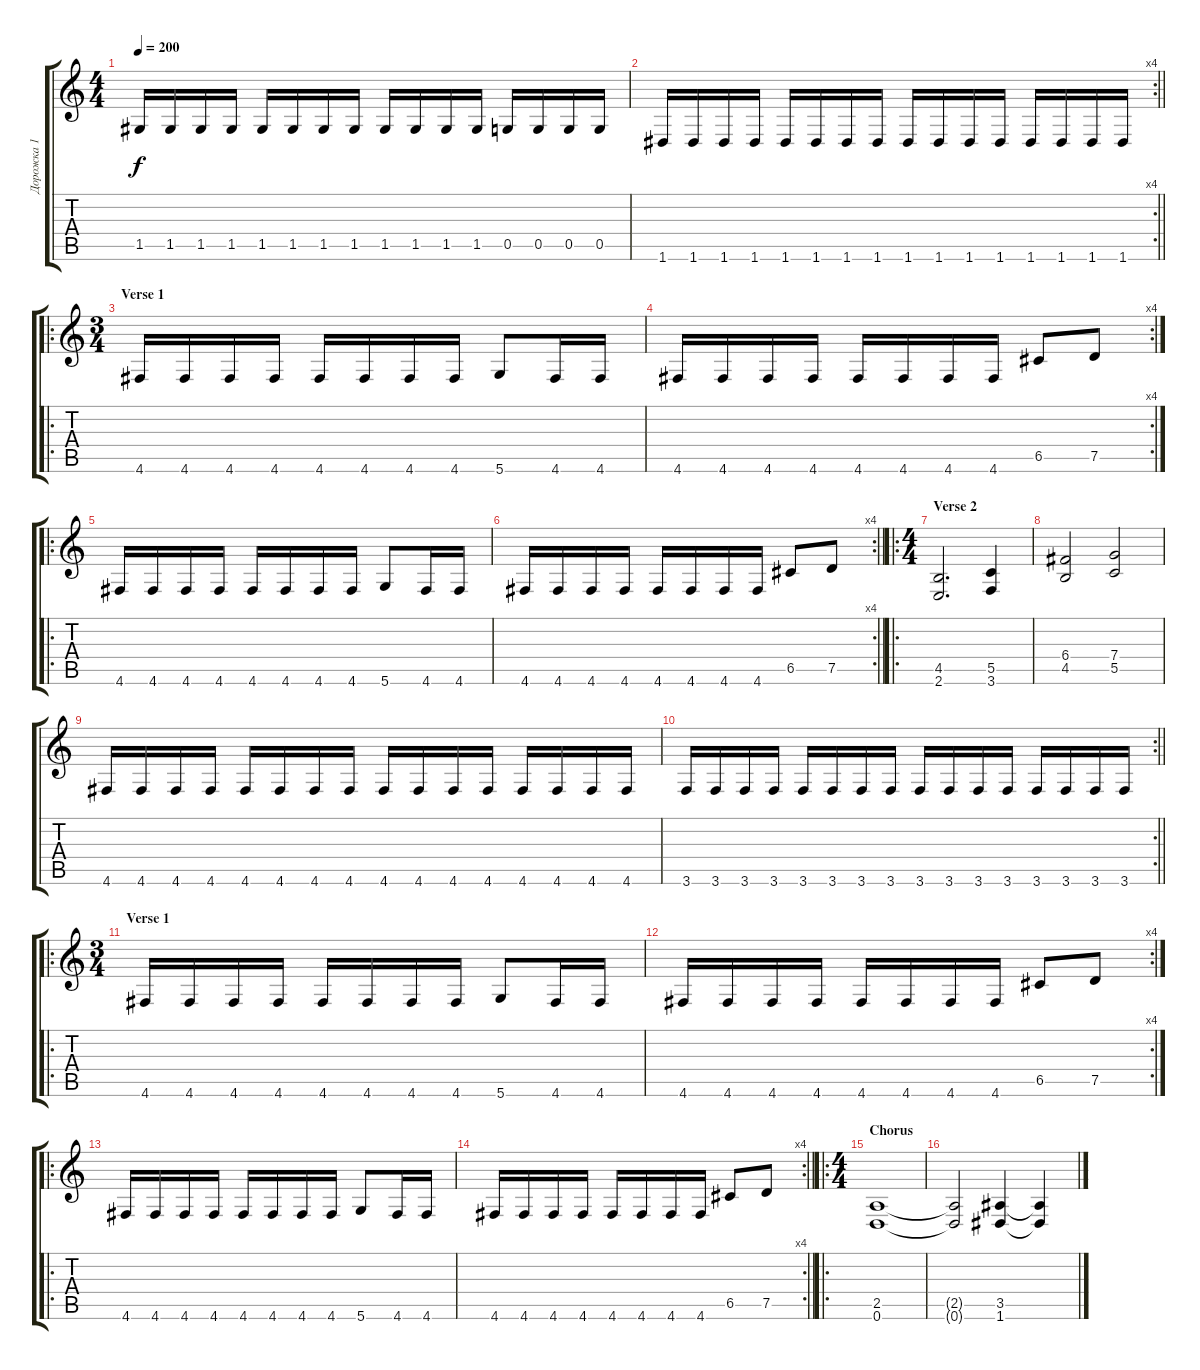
\track ("Дорожка 1" "Дорожка 1") {instrument distortionguitar}
\staff {score tabs}
\tuning (D4 A3 F3 C3 G2 D2) {hide}
\ts (4 4)
\tempo 200
\clef g2
\ks c
1.5.16{dy f} 1.5.16 1.5.16 1.5.16 1.5.16 1.5.16 1.5.16 1.5.16 1.5.16 1.5.16 1.5.16 1.5.16 0.5.16 0.5.16 0.5.16 0.5.16 |
\rc 4
\barLineRight lightlight
1.6.16 1.6.16 1.6.16 1.6.16 1.6.16 1.6.16 1.6.16 1.6.16 1.6.16 1.6.16 1.6.16 1.6.16 1.6.16 1.6.16 1.6.16 1.6.16 |
\ro
\ts (3 4)
\section ("" "Verse 1")
4.6.16 4.6.16 4.6.16 4.6.16 4.6.16 4.6.16 4.6.16 4.6.16 5.6.8 4.6.16 4.6.16 |
\rc 4
4.6.16 4.6.16 4.6.16 4.6.16 4.6.16 4.6.16 4.6.16 4.6.16 6.5.8 7.5.8 |
\ro
4.6.16 4.6.16 4.6.16 4.6.16 4.6.16 4.6.16 4.6.16 4.6.16 5.6.8 4.6.16 4.6.16 |
\rc 4
\barLineRight lightlight
4.6.16 4.6.16 4.6.16 4.6.16 4.6.16 4.6.16 4.6.16 4.6.16 6.5.8 7.5.8 |
\ro
\ts (4 4)
\section ("" "Verse 2")
(4.5 2.6).2{d} (5.5 3.6).4 |
(6.4 4.5).2 (7.4 5.5).2 |
4.6.16 4.6.16 4.6.16 4.6.16 4.6.16 4.6.16 4.6.16 4.6.16 4.6.16 4.6.16 4.6.16 4.6.16 4.6.16 4.6.16 4.6.16 4.6.16 |
\rc 2
\barLineRight lightlight
3.6.16 3.6.16 3.6.16 3.6.16 3.6.16 3.6.16 3.6.16 3.6.16 3.6.16 3.6.16 3.6.16 3.6.16 3.6.16 3.6.16 3.6.16 3.6.16 |
\ro
\ts (3 4)
\section ("" "Verse 1")
4.6.16 4.6.16 4.6.16 4.6.16 4.6.16 4.6.16 4.6.16 4.6.16 5.6.8 4.6.16 4.6.16 |
\rc 4
4.6.16 4.6.16 4.6.16 4.6.16 4.6.16 4.6.16 4.6.16 4.6.16 6.5.8 7.5.8 |
\ro
4.6.16 4.6.16 4.6.16 4.6.16 4.6.16 4.6.16 4.6.16 4.6.16 5.6.8 4.6.16 4.6.16 |
\rc 4
\barLineRight lightlight
4.6.16 4.6.16 4.6.16 4.6.16 4.6.16 4.6.16 4.6.16 4.6.16 6.5.8 7.5.8 |
\ro
\ts (4 4)
\section ("" "Chorus")
(2.5 0.6).1 |
(2.5{t} 0.6{t}).2 (3.5 1.6).4 (3.5{t} 1.6{t}).4
